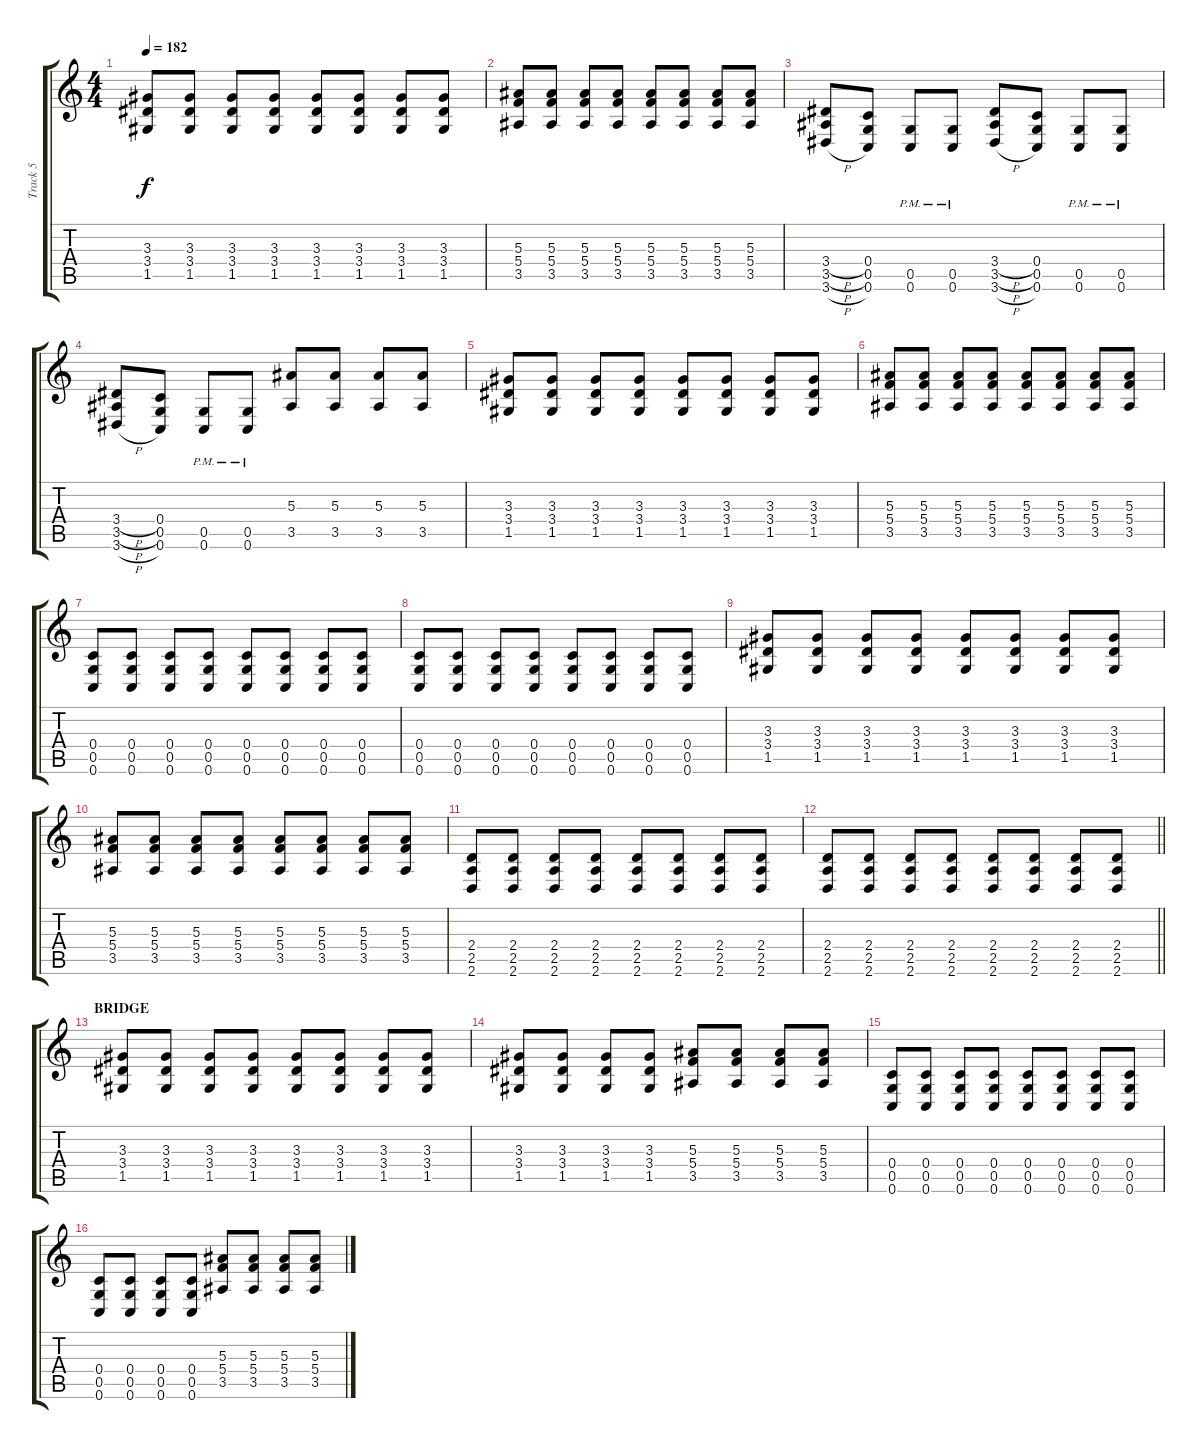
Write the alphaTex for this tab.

\track ("Track 5" "Track 5") {instrument distortionguitar}
\staff {score tabs}
\tuning (D4 A3 F3 C3 G2 C2) {hide}
\ts (4 4)
\tempo 182
\clef g2
\ks c
(3.3 3.4 1.5).8{dy f} (3.3 3.4 1.5).8 (3.3 3.4 1.5).8 (3.3 3.4 1.5).8 (3.3 3.4 1.5).8 (3.3 3.4 1.5).8 (3.3 3.4 1.5).8 (3.3 3.4 1.5).8 |
(5.3 5.4 3.5).8 (5.3 5.4 3.5).8 (5.3 5.4 3.5).8 (5.3 5.4 3.5).8 (5.3 5.4 3.5).8 (5.3 5.4 3.5).8 (5.3 5.4 3.5).8 (5.3 5.4 3.5).8 |
(3.4{h} 3.5{h} 3.6{h}).8 (0.4 0.5 0.6).8 (0.5{pm} 0.6{pm}).8 (0.5{pm} 0.6{pm}).8 (3.4{h} 3.5{h} 3.6{h}).8 (0.4 0.5 0.6).8 (0.5{pm} 0.6{pm}).8 (0.5{pm} 0.6{pm}).8 |
(3.4{h} 3.5{h} 3.6{h}).8 (0.4 0.5 0.6).8 (0.5{pm} 0.6{pm}).8 (0.5{pm} 0.6{pm}).8 (5.3 3.5).8 (5.3 3.5).8 (5.3 3.5).8 (5.3 3.5).8 |
(3.3 3.4 1.5).8 (3.3 3.4 1.5).8 (3.3 3.4 1.5).8 (3.3 3.4 1.5).8 (3.3 3.4 1.5).8 (3.3 3.4 1.5).8 (3.3 3.4 1.5).8 (3.3 3.4 1.5).8 |
(5.3 5.4 3.5).8 (5.3 5.4 3.5).8 (5.3 5.4 3.5).8 (5.3 5.4 3.5).8 (5.3 5.4 3.5).8 (5.3 5.4 3.5).8 (5.3 5.4 3.5).8 (5.3 5.4 3.5).8 |
(0.4 0.5 0.6).8 (0.4 0.5 0.6).8 (0.4 0.5 0.6).8 (0.4 0.5 0.6).8 (0.4 0.5 0.6).8 (0.4 0.5 0.6).8 (0.4 0.5 0.6).8 (0.4 0.5 0.6).8 |
(0.4 0.5 0.6).8 (0.4 0.5 0.6).8 (0.4 0.5 0.6).8 (0.4 0.5 0.6).8 (0.4 0.5 0.6).8 (0.4 0.5 0.6).8 (0.4 0.5 0.6).8 (0.4 0.5 0.6).8 |
(3.3 3.4 1.5).8 (3.3 3.4 1.5).8 (3.3 3.4 1.5).8 (3.3 3.4 1.5).8 (3.3 3.4 1.5).8 (3.3 3.4 1.5).8 (3.3 3.4 1.5).8 (3.3 3.4 1.5).8 |
(5.3 5.4 3.5).8 (5.3 5.4 3.5).8 (5.3 5.4 3.5).8 (5.3 5.4 3.5).8 (5.3 5.4 3.5).8 (5.3 5.4 3.5).8 (5.3 5.4 3.5).8 (5.3 5.4 3.5).8 |
(2.4 2.5 2.6).8 (2.4 2.5 2.6).8 (2.4 2.5 2.6).8 (2.4 2.5 2.6).8 (2.4 2.5 2.6).8 (2.4 2.5 2.6).8 (2.4 2.5 2.6).8 (2.4 2.5 2.6).8 |
\barLineRight lightlight
(2.4 2.5 2.6).8 (2.4 2.5 2.6).8 (2.4 2.5 2.6).8 (2.4 2.5 2.6).8 (2.4 2.5 2.6).8 (2.4 2.5 2.6).8 (2.4 2.5 2.6).8 (2.4 2.5 2.6).8 |
\section ("" "BRIDGE")
(3.3 3.4 1.5).8 (3.3 3.4 1.5).8 (3.3 3.4 1.5).8 (3.3 3.4 1.5).8 (3.3 3.4 1.5).8 (3.3 3.4 1.5).8 (3.3 3.4 1.5).8 (3.3 3.4 1.5).8 |
(3.3 3.4 1.5).8 (3.3 3.4 1.5).8 (3.3 3.4 1.5).8 (3.3 3.4 1.5).8 (5.3 5.4 3.5).8 (5.3 5.4 3.5).8 (5.3 5.4 3.5).8 (5.3 5.4 3.5).8 |
(0.4 0.5 0.6).8 (0.4 0.5 0.6).8 (0.4 0.5 0.6).8 (0.4 0.5 0.6).8 (0.4 0.5 0.6).8 (0.4 0.5 0.6).8 (0.4 0.5 0.6).8 (0.4 0.5 0.6).8 |
(0.4 0.5 0.6).8 (0.4 0.5 0.6).8 (0.4 0.5 0.6).8 (0.4 0.5 0.6).8 (5.3 5.4 3.5).8 (5.3 5.4 3.5).8 (5.3 5.4 3.5).8 (5.3 5.4 3.5).8
